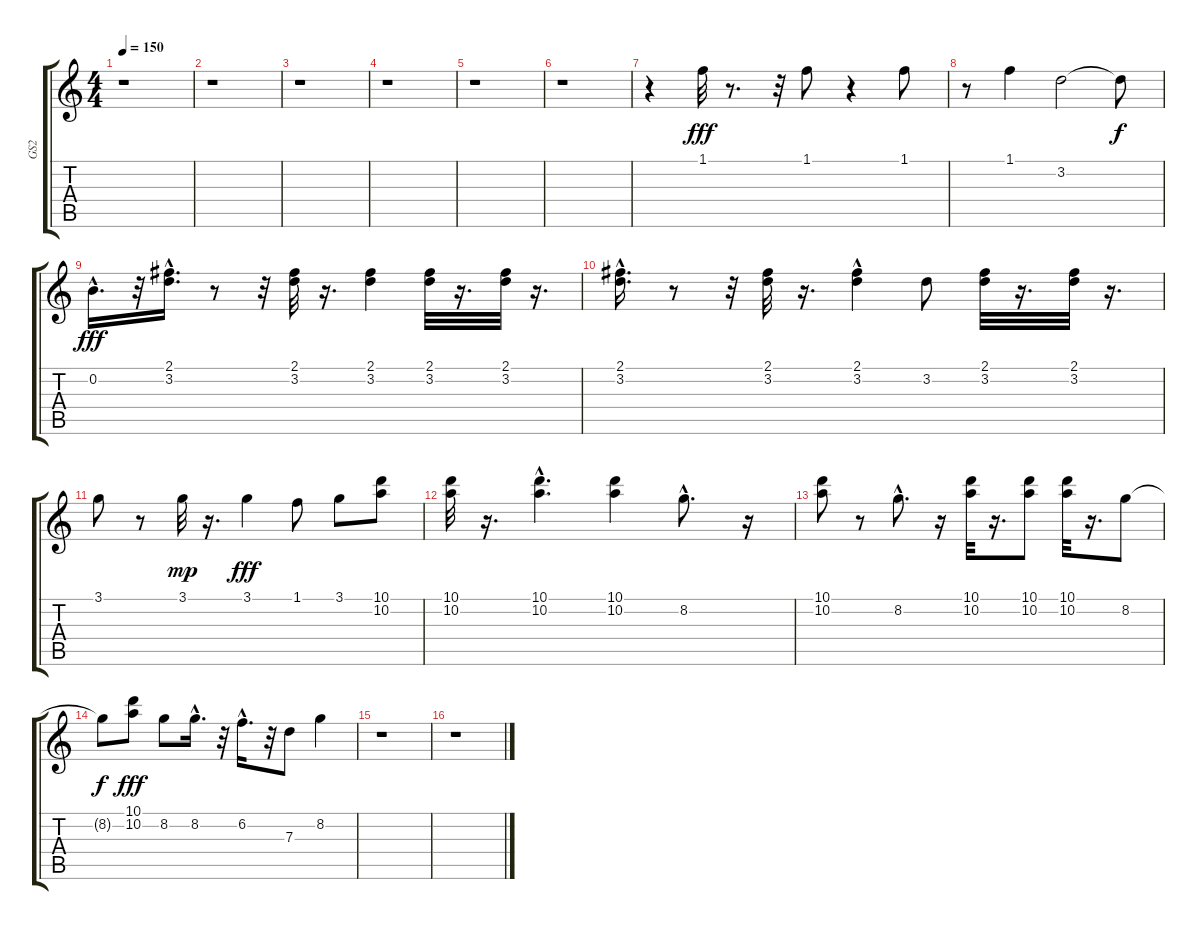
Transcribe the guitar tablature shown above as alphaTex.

\track ("GS2" "GS2") {instrument overdrivenguitar}
\staff {score tabs}
\tuning (E4 B3 G3 D3 A2 E2) {hide}
\ts (4 4)
\tempo 150
\clef g2
\ks c
r.1{dy fff} |
r.1 |
r.1 |
r.1 |
r.1 |
r.1 |
r.4 1.1.32 r.8{d} r.32 1.1.8 r.4 1.1.8 |
r.8 1.1.4 3.2.2 3.2{t}.8{dy f} |
0.2{hac}.16{d dy fff} r.32 (2.1{hac} 3.2{hac}).16{d} r.8 r.32 (2.1 3.2).32 r.16{d} (2.1 3.2).4 (2.1 3.2).32 r.16{d} (2.1 3.2).32 r.16{d} |
(2.1{hac} 3.2{hac}).16{d} r.8 r.32 (2.1 3.2).32 r.16{d} (2.1{hac} 3.2).4 3.2.8 (2.1 3.2).32 r.16{d} (2.1 3.2).32 r.16{d} |
3.1.8 r.8 3.1.32{dy mp} r.16{d} 3.1.4{dy fff} 1.1.8 3.1.8 (10.1 10.2).8 |
(10.1 10.2).32 r.16{d} (10.1{hac} 10.2{hac}).4{d} (10.1 10.2).4 8.2{hac}.8{d} r.16 |
(10.1 10.2).8 r.8 8.2{hac}.8{d} r.16 (10.1 10.2).32 r.16{d} (10.1 10.2).8 (10.1 10.2).32 r.16{d} 8.2.8 |
8.2{t}.8{dy f} (10.1 10.2).8{dy fff} 8.2.8 8.2{hac}.16{d} r.32 6.2{hac}.16{d} r.32 7.3.8 8.2.4 |
r.1 |
r.1
